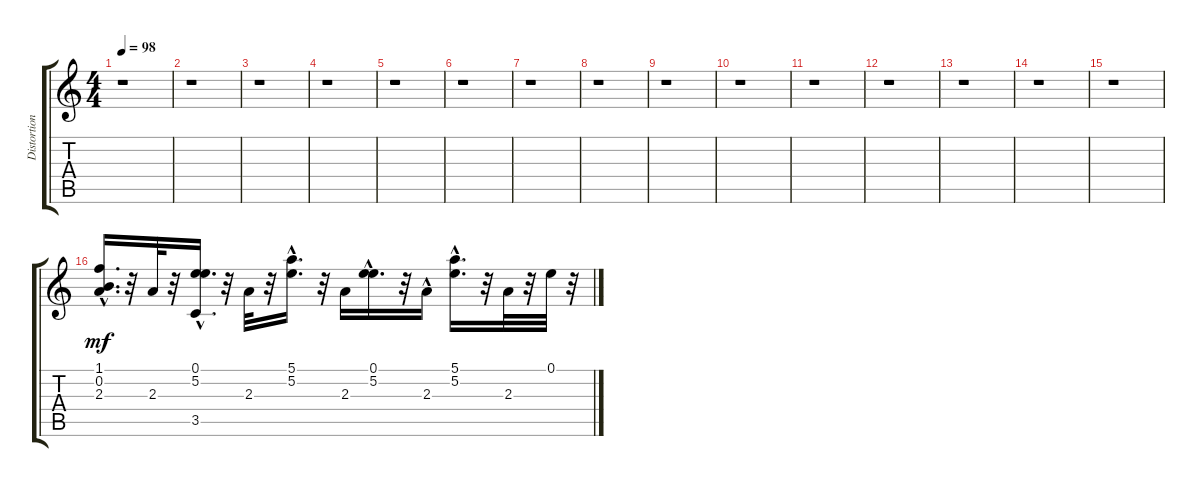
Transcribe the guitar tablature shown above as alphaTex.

\track ("Distortion Guitar (right)" "Distortion") {instrument distortionguitar}
\staff {score tabs}
\tuning (E4 B3 G3 D3 A2 E2) {hide}
\ts (4 4)
\tempo 98
\clef g2
\ks c
r.1{dy mf instrument distortionguitar} |
r.1 |
r.1 |
r.1 |
r.1 |
r.1 |
r.1 |
r.1 |
r.1 |
r.1 |
r.1 |
r.1 |
r.1 |
r.1 |
r.1 |
(1.1{hac} 0.2{hac} 2.3{hac}).16{d} r.32 2.3.32 r.32 (0.1{hac} 5.2 3.5).16{d} r.32 2.3.32 r.32 (5.1{hac} 5.2{hac}).16{d} r.32 2.3.16 (0.1{hac} 5.2).16{d} r.32 2.3{hac}.16 (5.1 5.2{hac}).16{d} r.32 2.3.32 r.32 0.1.32 r.32
